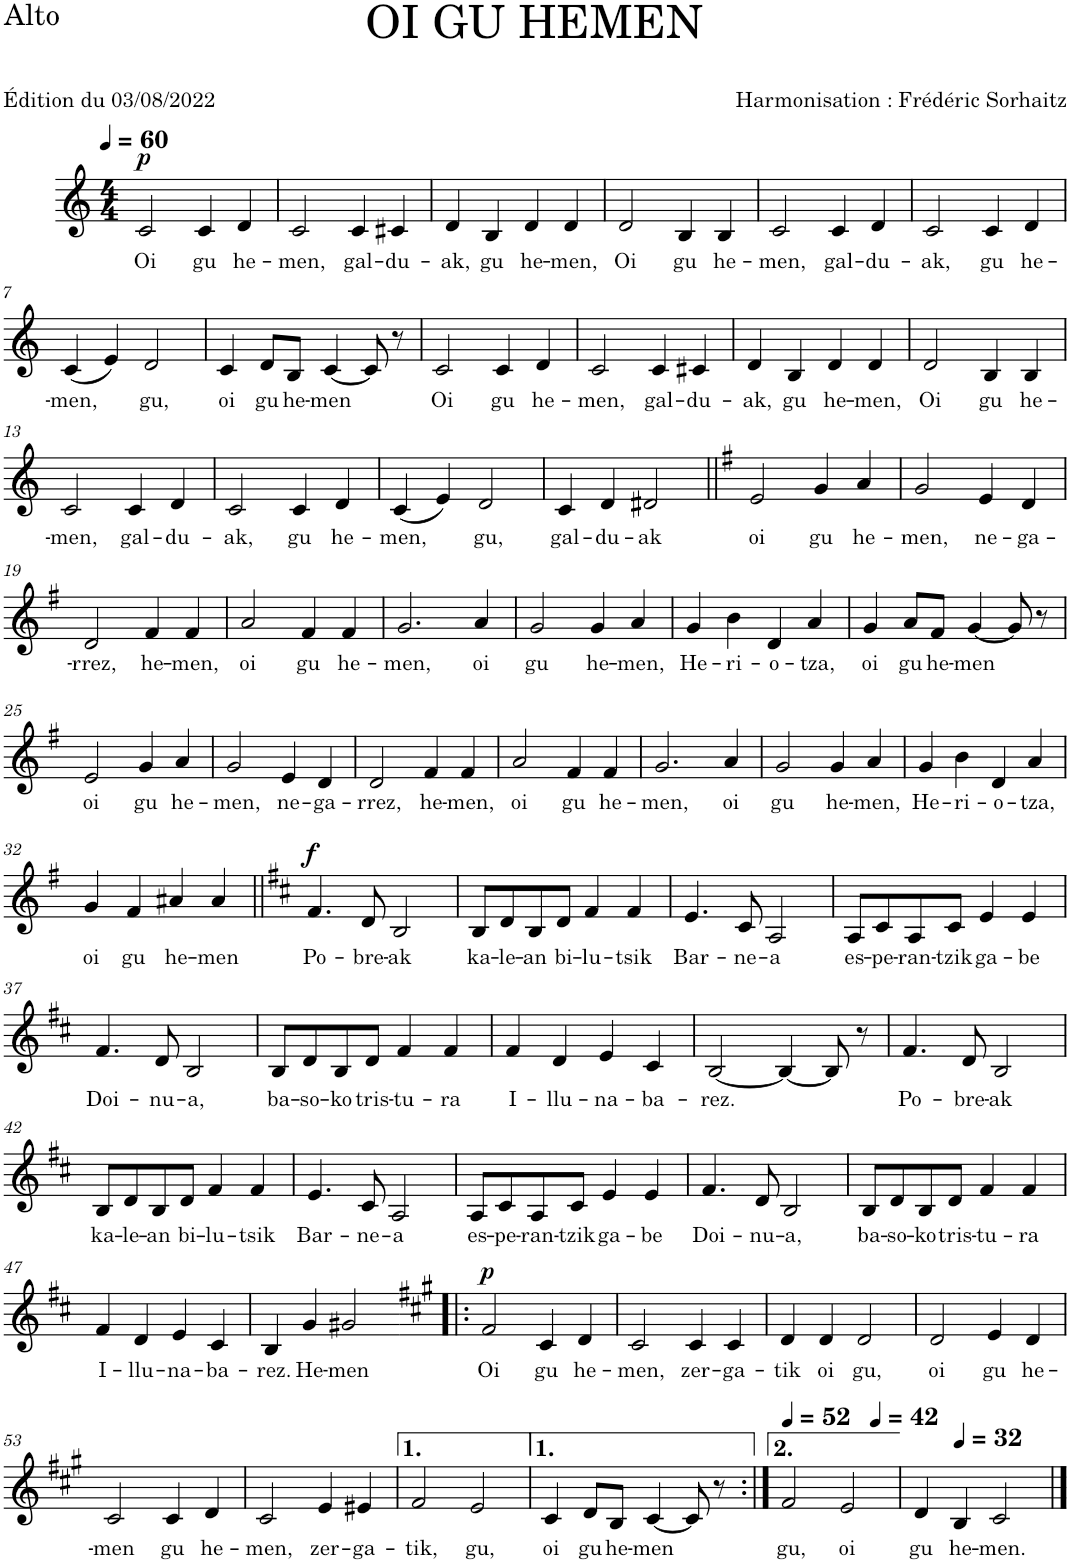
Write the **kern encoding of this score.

**kern	**text	**dynam
*part1	*part1	*part1
*staff1	*staff1	*staff1
*I"Alto	*	*
*I'A.	*	*
*clefG2	*	*
*k[]	*	*
*M4/4	*	*
*MM60	*	*
=1	=1	=1
!	!LO:LY:b	!LO:DY:a
2c/	Oi	p
!	!LO:LY:b	!
4c/	gu	.
!	!LO:LY:b	!
4d/	he-	.
=2	=2	=2
!	!LO:LY:b	!
2c/	-men,	.
!	!LO:LY:b	!
4c/	gal-	.
!	!LO:LY:b	!
4c#X/	-du-	.
=3	=3	=3
!	!LO:LY:b	!
4d/	-ak,	.
!	!LO:LY:b	!
4B/	gu	.
!	!LO:LY:b	!
4d/	he-	.
!	!LO:LY:b	!
4d/	-men,	.
=4	=4	=4
!	!LO:LY:b	!
2d/	Oi	.
!	!LO:LY:b	!
4B/	gu	.
!	!LO:LY:b	!
4B/	he-	.
=5	=5	=5
!	!LO:LY:b	!
2c/	-men,	.
!	!LO:LY:b	!
4c/	gal-	.
!	!LO:LY:b	!
4d/	-du-	.
=6	=6	=6
!	!LO:LY:b	!
2c/	-ak,	.
!	!LO:LY:b	!
4c/	gu	.
!	!LO:LY:b	!
4d/	he-	.
!!LO:LB:g=z
=7	=7	=7
!	!LO:LY:b	!
(4c/	-men,	.
4e/)	.	.
!	!LO:LY:b	!
2d/	gu,	.
=8	=8	=8
!	!LO:LY:b	!
4c/	oi	.
!	!LO:LY:b	!
8d/L	gu	.
!	!LO:LY:b	!
8B/J	he-	.
!	!LO:LY:b	!
[4c/	-men	.
8c/]	.	.
8r	.	.
=9	=9	=9
!	!LO:LY:b	!
2c/	Oi	.
!	!LO:LY:b	!
4c/	gu	.
!	!LO:LY:b	!
4d/	he-	.
=10	=10	=10
!	!LO:LY:b	!
2c/	-men,	.
!	!LO:LY:b	!
4c/	gal-	.
!	!LO:LY:b	!
4c#X/	-du-	.
=11	=11	=11
!	!LO:LY:b	!
4d/	-ak,	.
!	!LO:LY:b	!
4B/	gu	.
!	!LO:LY:b	!
4d/	he-	.
!	!LO:LY:b	!
4d/	-men,	.
=12	=12	=12
!	!LO:LY:b	!
2d/	Oi	.
!	!LO:LY:b	!
4B/	gu	.
!	!LO:LY:b	!
4B/	he-	.
!!LO:LB:g=z
=13	=13	=13
!	!LO:LY:b	!
2c/	-men,	.
!	!LO:LY:b	!
4c/	gal-	.
!	!LO:LY:b	!
4d/	-du-	.
=14	=14	=14
!	!LO:LY:b	!
2c/	-ak,	.
!	!LO:LY:b	!
4c/	gu	.
!	!LO:LY:b	!
4d/	he-	.
=15	=15	=15
!	!LO:LY:b	!
(4c/	-men,	.
4e/)	.	.
!	!LO:LY:b	!
2d/	gu,	.
=16	=16	=16
!	!LO:LY:b	!
4c/	gal-	.
!	!LO:LY:b	!
4d/	-du-	.
!	!LO:LY:b	!
2d#X/	-ak	.
=17||	=17||	=17||
*k[f#]	*	*
!	!LO:LY:b	!
2e/	oi	.
!	!LO:LY:b	!
4g/	gu	.
!	!LO:LY:b	!
4a/	he-	.
=18	=18	=18
!	!LO:LY:b	!
2g/	-men,	.
!	!LO:LY:b	!
4e/	ne-	.
!	!LO:LY:b	!
4d/	-ga-	.
!!LO:LB:g=z
=19	=19	=19
!	!LO:LY:b	!
2d/	-rrez,	.
!	!LO:LY:b	!
4f#/	he-	.
!	!LO:LY:b	!
4f#/	-men,	.
=20	=20	=20
!	!LO:LY:b	!
2a/	oi	.
!	!LO:LY:b	!
4f#/	gu	.
!	!LO:LY:b	!
4f#/	he-	.
=21	=21	=21
!	!LO:LY:b	!
2.g/	-men,	.
!	!LO:LY:b	!
4a/	oi	.
=22	=22	=22
!	!LO:LY:b	!
2g/	gu	.
!	!LO:LY:b	!
4g/	he-	.
!	!LO:LY:b	!
4a/	-men,	.
=23	=23	=23
!	!LO:LY:b	!
4g/	He-	.
!	!LO:LY:b	!
4b\	-ri-	.
!	!LO:LY:b	!
4d/	-o-	.
!	!LO:LY:b	!
4a/	-tza,	.
=24	=24	=24
!	!LO:LY:b	!
4g/	oi	.
!	!LO:LY:b	!
8a/L	gu	.
!	!LO:LY:b	!
8f#/J	he-	.
!	!LO:LY:b	!
[4g/	-men	.
8g/]	.	.
8r	.	.
!!LO:LB:g=z
=25	=25	=25
!	!LO:LY:b	!
2e/	oi	.
!	!LO:LY:b	!
4g/	gu	.
!	!LO:LY:b	!
4a/	he-	.
=26	=26	=26
!	!LO:LY:b	!
2g/	-men,	.
!	!LO:LY:b	!
4e/	ne-	.
!	!LO:LY:b	!
4d/	-ga-	.
=27	=27	=27
!	!LO:LY:b	!
2d/	-rrez,	.
!	!LO:LY:b	!
4f#/	he-	.
!	!LO:LY:b	!
4f#/	-men,	.
=28	=28	=28
!	!LO:LY:b	!
2a/	oi	.
!	!LO:LY:b	!
4f#/	gu	.
!	!LO:LY:b	!
4f#/	he-	.
=29	=29	=29
!	!LO:LY:b	!
2.g/	-men,	.
!	!LO:LY:b	!
4a/	oi	.
=30	=30	=30
!	!LO:LY:b	!
2g/	gu	.
!	!LO:LY:b	!
4g/	he-	.
!	!LO:LY:b	!
4a/	-men,	.
=31	=31	=31
!	!LO:LY:b	!
4g/	He-	.
!	!LO:LY:b	!
4b\	-ri-	.
!	!LO:LY:b	!
4d/	-o-	.
!	!LO:LY:b	!
4a/	-tza,	.
!!LO:LB:g=z
=32	=32	=32
!	!LO:LY:b	!
4g/	oi	.
!	!LO:LY:b	!
4f#/	gu	.
!	!LO:LY:b	!
4a#X/	he-	.
!	!LO:LY:b	!
4a#/	-men	.
=33||	=33||	=33||
*k[f#c#]	*	*
!	!LO:LY:b	!LO:DY:a
4.f#/	Po-	f
!	!LO:LY:b	!
8d/	-bre-	.
!	!LO:LY:b	!
2B/	-ak	.
=34	=34	=34
!	!LO:LY:b	!
8B/L	ka-	.
!	!LO:LY:b	!
8d/	-le-	.
!	!LO:LY:b	!
8B/	-an	.
!	!LO:LY:b	!
8d/J	bi-	.
!	!LO:LY:b	!
4f#/	-lu-	.
!	!LO:LY:b	!
4f#/	-tsik	.
=35	=35	=35
!	!LO:LY:b	!
4.e/	Bar-	.
!	!LO:LY:b	!
8c#/	-ne-	.
!	!LO:LY:b	!
2A/	-a	.
=36	=36	=36
!	!LO:LY:b	!
8A/L	es-	.
!	!LO:LY:b	!
8c#/	-pe-	.
!	!LO:LY:b	!
8A/	-ran-	.
!	!LO:LY:b	!
8c#/J	-tzik	.
!	!LO:LY:b	!
4e/	ga-	.
!	!LO:LY:b	!
4e/	-be	.
!!LO:LB:g=z
=37	=37	=37
!	!LO:LY:b	!
4.f#/	Doi-	.
!	!LO:LY:b	!
8d/	-nu-	.
!	!LO:LY:b	!
2B/	-a,	.
=38	=38	=38
!	!LO:LY:b	!
8B/L	ba-	.
!	!LO:LY:b	!
8d/	-so-	.
!	!LO:LY:b	!
8B/	-ko	.
!	!LO:LY:b	!
8d/J	tris-	.
!	!LO:LY:b	!
4f#/	-tu-	.
!	!LO:LY:b	!
4f#/	-ra	.
=39	=39	=39
!	!LO:LY:b	!
4f#/	I-	.
!	!LO:LY:b	!
4d/	-llu-	.
!	!LO:LY:b	!
4e/	-na-	.
!	!LO:LY:b	!
4c#/	-ba-	.
=40	=40	=40
!	!LO:LY:b	!
[2B/	-rez.	.
4B/_	.	.
8B/]	.	.
8r	.	.
=41	=41	=41
!	!LO:LY:b	!
4.f#/	Po-	.
!	!LO:LY:b	!
8d/	-bre-	.
!	!LO:LY:b	!
2B/	-ak	.
!!LO:LB:g=z
=42	=42	=42
!	!LO:LY:b	!
8B/L	ka-	.
!	!LO:LY:b	!
8d/	-le-	.
!	!LO:LY:b	!
8B/	-an	.
!	!LO:LY:b	!
8d/J	bi-	.
!	!LO:LY:b	!
4f#/	-lu-	.
!	!LO:LY:b	!
4f#/	-tsik	.
=43	=43	=43
!	!LO:LY:b	!
4.e/	Bar-	.
!	!LO:LY:b	!
8c#/	-ne-	.
!	!LO:LY:b	!
2A/	-a	.
=44	=44	=44
!	!LO:LY:b	!
8A/L	es-	.
!	!LO:LY:b	!
8c#/	-pe-	.
!	!LO:LY:b	!
8A/	-ran-	.
!	!LO:LY:b	!
8c#/J	-tzik	.
!	!LO:LY:b	!
4e/	ga-	.
!	!LO:LY:b	!
4e/	-be	.
=45	=45	=45
!	!LO:LY:b	!
4.f#/	Doi-	.
!	!LO:LY:b	!
8d/	-nu-	.
!	!LO:LY:b	!
2B/	-a,	.
=46	=46	=46
!	!LO:LY:b	!
8B/L	ba-	.
!	!LO:LY:b	!
8d/	-so-	.
!	!LO:LY:b	!
8B/	-ko	.
!	!LO:LY:b	!
8d/J	tris-	.
!	!LO:LY:b	!
4f#/	-tu-	.
!	!LO:LY:b	!
4f#/	-ra	.
!!LO:LB:g=z
=47	=47	=47
!	!LO:LY:b	!
4f#/	I-	.
!	!LO:LY:b	!
4d/	-llu-	.
!	!LO:LY:b	!
4e/	-na-	.
!	!LO:LY:b	!
4c#/	-ba-	.
=48	=48	=48
!	!LO:LY:b	!
4B/	-rez.	.
!	!LO:LY:b	!
4g/	He-	.
!	!LO:LY:b	!
2g#X/	-men	.
=49!|:	=49!|:	=49!|:
*k[f#c#g#]	*	*
!	!LO:LY:b	!LO:DY:a
2f#/	Oi	p
!	!LO:LY:b	!
4c#/	gu	.
!	!LO:LY:b	!
4d/	he-	.
=50	=50	=50
!	!LO:LY:b	!
2c#/	-men,	.
!	!LO:LY:b	!
4c#/	zer-	.
!	!LO:LY:b	!
4c#/	-ga-	.
=51	=51	=51
!	!LO:LY:b	!
4d/	-tik	.
!	!LO:LY:b	!
4d/	oi	.
!	!LO:LY:b	!
2d/	gu,	.
=52	=52	=52
!	!LO:LY:b	!
2d/	oi	.
!	!LO:LY:b	!
4e/	gu	.
!	!LO:LY:b	!
4d/	he-	.
!!LO:LB:g=z
=53	=53	=53
!	!LO:LY:b	!
2c#/	-men	.
!	!LO:LY:b	!
4c#/	gu	.
!	!LO:LY:b	!
4d/	he-	.
=54	=54	=54
!	!LO:LY:b	!
2c#/	-men,	.
!	!LO:LY:b	!
4e/	zer-	.
!	!LO:LY:b	!
4e#X/	-ga-	.
=55	=55	=55
!	!LO:LY:b	!
2f#/	-tik,	.
!	!LO:LY:b	!
2e/	gu,	.
=56	=56	=56
!	!LO:LY:b	!
4c#/	oi	.
!	!LO:LY:b	!
8d/L	gu	.
!	!LO:LY:b	!
8B/J	he-	.
!	!LO:LY:b	!
[4c#/	-men	.
8c#/]	.	.
8r	.	.
=57:|!	=57:|!	=57:|!
*MM52	*	*
!	!LO:LY:b	!
*^	*	*
2f#/	2.ryy	gu,	.
!	!	!LO:LY:b	!
2e/	.	oi	.
*MM42	*	*	*
.	4ryy	.	.
=58	=58	=58	=58
!	!	!LO:LY:b	!
*v	*v	*	*
4d/	gu	.
*MM32	*	*
!	!LO:LY:b	!
4B/	he-	.
!	!LO:LY:b	!
2c#/	-men.	.
==	==	==
*-	*-	*-
